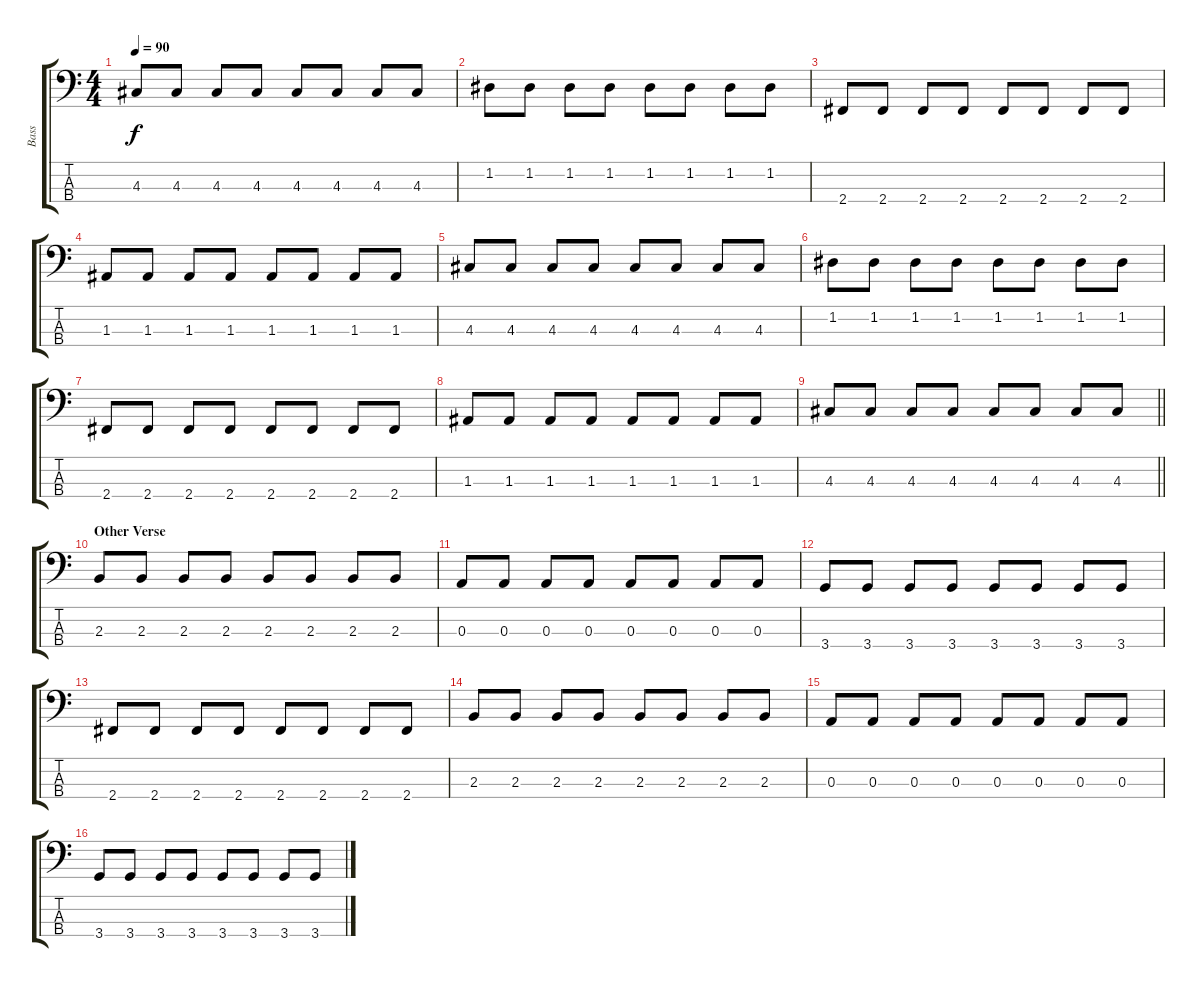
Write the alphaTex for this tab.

\track ("Bass" "Bass") {instrument electricbassfinger}
\staff {score tabs}
\tuning (G2 D2 A1 E1) {hide}
\ts (4 4)
\tempo 90
\clef f4
\ks c
4.3.8{dy f} 4.3.8 4.3.8 4.3.8 4.3.8 4.3.8 4.3.8 4.3.8 |
1.2.8 1.2.8 1.2.8 1.2.8 1.2.8 1.2.8 1.2.8 1.2.8 |
2.4.8 2.4.8 2.4.8 2.4.8 2.4.8 2.4.8 2.4.8 2.4.8 |
1.3.8 1.3.8 1.3.8 1.3.8 1.3.8 1.3.8 1.3.8 1.3.8 |
4.3.8 4.3.8 4.3.8 4.3.8 4.3.8 4.3.8 4.3.8 4.3.8 |
1.2.8 1.2.8 1.2.8 1.2.8 1.2.8 1.2.8 1.2.8 1.2.8 |
2.4.8 2.4.8 2.4.8 2.4.8 2.4.8 2.4.8 2.4.8 2.4.8 |
1.3.8 1.3.8 1.3.8 1.3.8 1.3.8 1.3.8 1.3.8 1.3.8 |
\barLineRight lightlight
4.3.8 4.3.8 4.3.8 4.3.8 4.3.8 4.3.8 4.3.8 4.3.8 |
\section ("" "Other Verse ")
2.3.8 2.3.8 2.3.8 2.3.8 2.3.8 2.3.8 2.3.8 2.3.8 |
0.3.8 0.3.8 0.3.8 0.3.8 0.3.8 0.3.8 0.3.8 0.3.8 |
3.4.8 3.4.8 3.4.8 3.4.8 3.4.8 3.4.8 3.4.8 3.4.8 |
2.4.8 2.4.8 2.4.8 2.4.8 2.4.8 2.4.8 2.4.8 2.4.8 |
2.3.8 2.3.8 2.3.8 2.3.8 2.3.8 2.3.8 2.3.8 2.3.8 |
0.3.8 0.3.8 0.3.8 0.3.8 0.3.8 0.3.8 0.3.8 0.3.8 |
3.4.8 3.4.8 3.4.8 3.4.8 3.4.8 3.4.8 3.4.8 3.4.8
